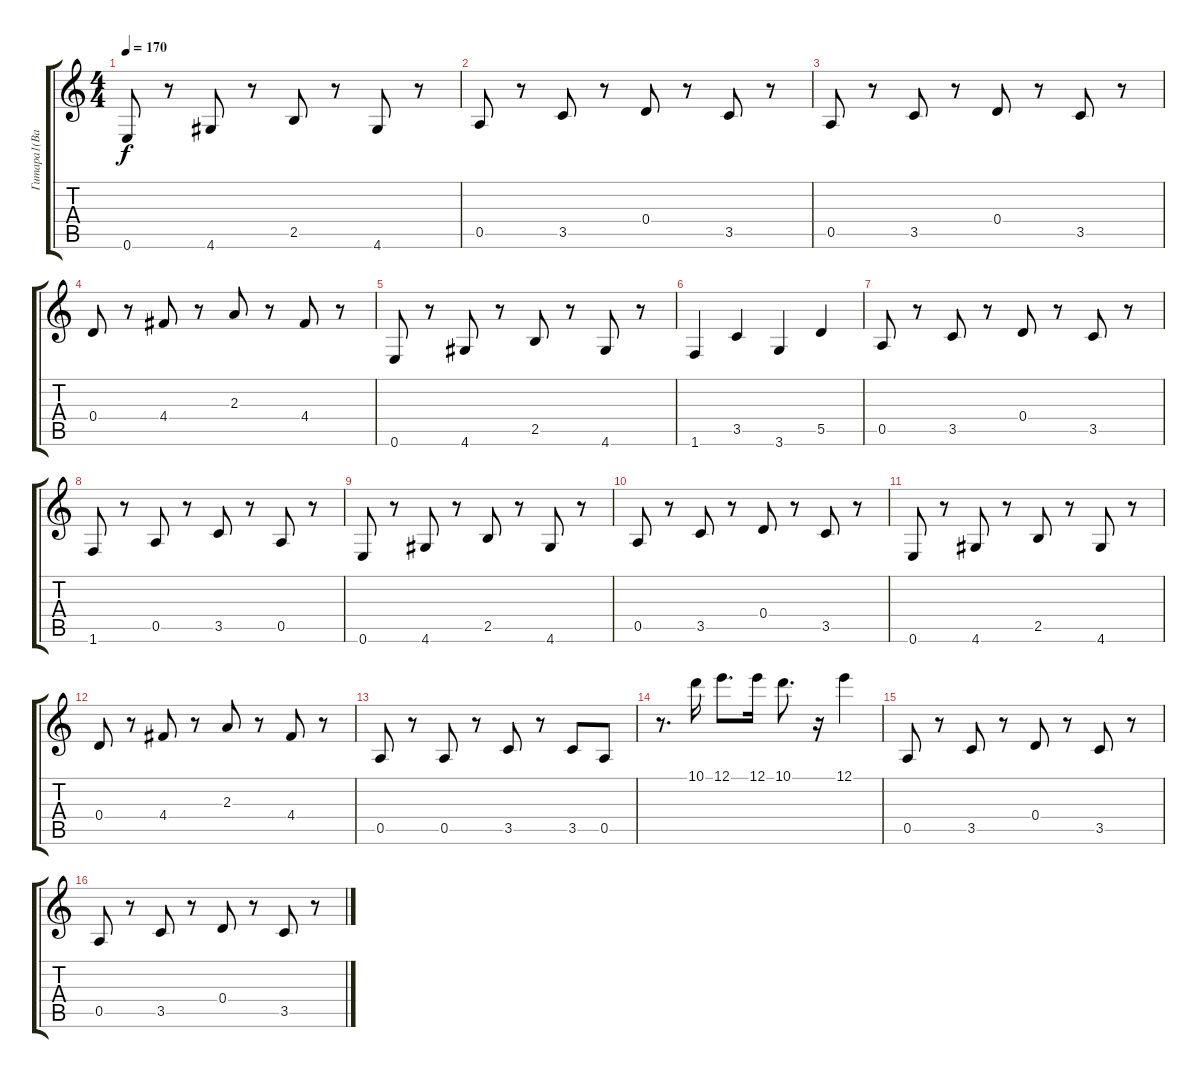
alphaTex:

\track ("Гитара1(Вадим)" "Гитара1(Ва") {instrument distortionguitar}
\staff {score tabs}
\tuning (E4 B3 G3 D3 A2 E2) {hide}
\ts (4 4)
\tempo 170
\clef g2
\ks c
0.6.8{dy f} r.8 4.6.8 r.8 2.5.8 r.8 4.6.8 r.8 |
0.5.8 r.8 3.5.8 r.8 0.4.8 r.8 3.5.8 r.8 |
0.5.8 r.8 3.5.8 r.8 0.4.8 r.8 3.5.8 r.8 |
0.4.8 r.8 4.4.8 r.8 2.3.8 r.8 4.4.8 r.8 |
0.6.8 r.8 4.6.8 r.8 2.5.8 r.8 4.6.8 r.8 |
1.6.4 3.5.4 3.6.4 5.5.4 |
0.5.8 r.8 3.5.8 r.8 0.4.8 r.8 3.5.8 r.8 |
1.6.8 r.8 0.5.8 r.8 3.5.8 r.8 0.5.8 r.8 |
0.6.8 r.8 4.6.8 r.8 2.5.8 r.8 4.6.8 r.8 |
0.5.8 r.8 3.5.8 r.8 0.4.8 r.8 3.5.8 r.8 |
0.6.8 r.8 4.6.8 r.8 2.5.8 r.8 4.6.8 r.8 |
0.4.8 r.8 4.4.8 r.8 2.3.8 r.8 4.4.8 r.8 |
0.5.8 r.8 0.5.8 r.8 3.5.8 r.8 3.5.8 0.5.8 |
r.8{d} 10.1.16 12.1.8{d} 12.1.16 10.1.8{d} r.16 12.1.4 |
0.5.8 r.8 3.5.8 r.8 0.4.8 r.8 3.5.8 r.8 |
0.5.8 r.8 3.5.8 r.8 0.4.8 r.8 3.5.8 r.8
